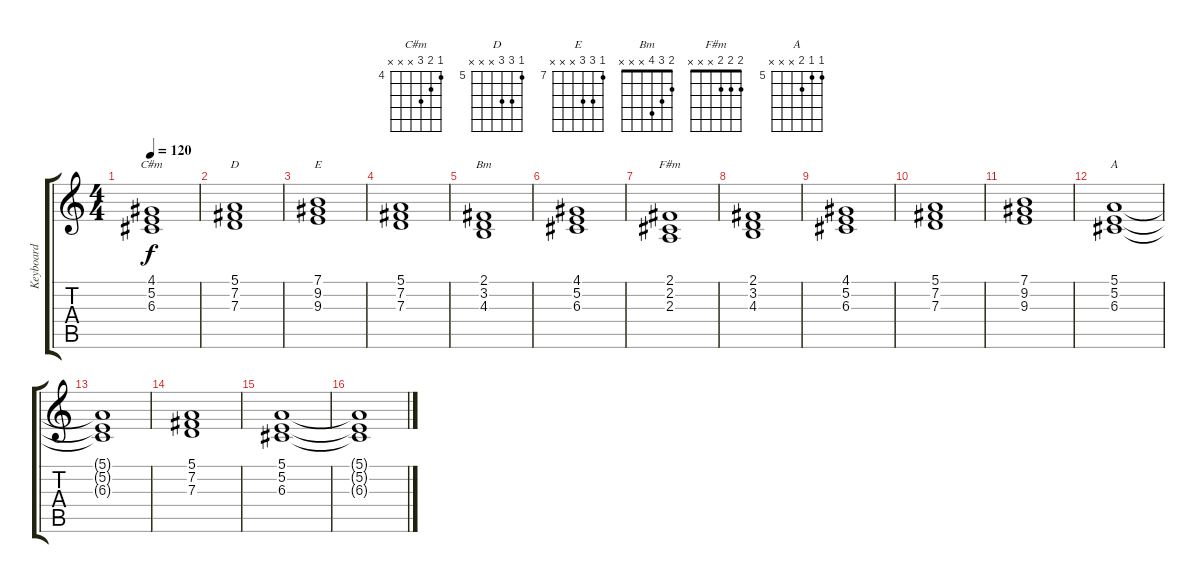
\track ("Keyboard" "Keyboard") {instrument stringensemble1}
\staff {score tabs}
\tuning (E4 B3 G3 D3 A2 E2) {hide}
\chord ("C#m" 4 5 6 x x x) {firstfret 4}
\chord ("D" 5 7 7 x x x) {firstfret 5}
\chord ("E" 7 9 9 x x x) {firstfret 7}
\chord ("Bm" 2 3 4 x x x)
\chord ("F#m" 2 2 2 x x x)
\chord ("A" 5 5 6 x x x) {firstfret 5}
\ts (4 4)
\tempo 120
\clef g2
\ks c
(4.1 5.2 6.3).1{ch "C#m" dy f} |
(5.1 7.2 7.3).1{ch "D"} |
(7.1 9.2 9.3).1{ch "E"} |
(5.1 7.2 7.3).1 |
(2.1 3.2 4.3).1{ch "Bm"} |
(4.1 5.2 6.3).1 |
(2.1 2.2 2.3).1{ch "F#m"} |
(2.1 3.2 4.3).1 |
(4.1 5.2 6.3).1 |
(5.1 7.2 7.3).1 |
(7.1 9.2 9.3).1 |
(5.1 5.2 6.3).1{ch "A"} |
(5.1{t} 5.2{t} 6.3{t}).1 |
(5.1 7.2 7.3).1 |
(5.1 5.2 6.3).1 |
(5.1{t} 5.2{t} 6.3{t}).1
